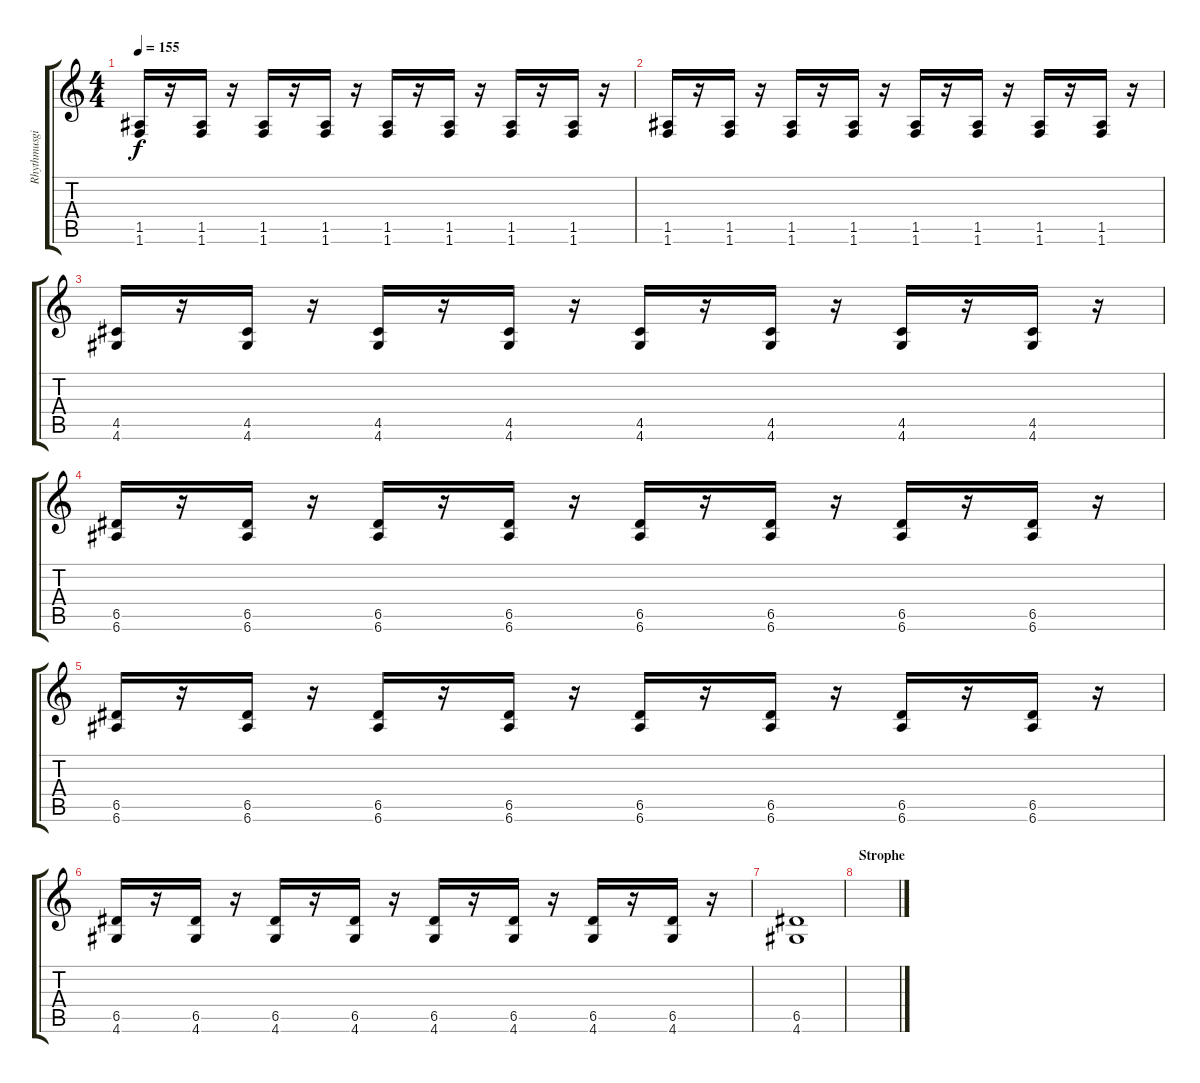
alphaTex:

\track ("Rhythmusgitarre" "Rhythmusgi") {instrument distortionguitar}
\staff {score tabs}
\tuning (E4 B3 G3 D3 A2 E2) {hide}
\ts (4 4)
\tempo 155
\clef g2
\ks c
(1.5 1.6).16{dy f} r.16 (1.5 1.6).16 r.16 (1.5 1.6).16 r.16 (1.5 1.6).16 r.16 (1.5 1.6).16 r.16 (1.5 1.6).16 r.16 (1.5 1.6).16 r.16 (1.5 1.6).16 r.16 |
(1.5 1.6).16 r.16 (1.5 1.6).16 r.16 (1.5 1.6).16 r.16 (1.5 1.6).16 r.16 (1.5 1.6).16 r.16 (1.5 1.6).16 r.16 (1.5 1.6).16 r.16 (1.5 1.6).16 r.16 |
(4.5 4.6).16 r.16 (4.5 4.6).16 r.16 (4.5 4.6).16 r.16 (4.5 4.6).16 r.16 (4.5 4.6).16 r.16 (4.5 4.6).16 r.16 (4.5 4.6).16 r.16 (4.5 4.6).16 r.16 |
(6.5 6.6).16 r.16 (6.5 6.6).16 r.16 (6.5 6.6).16 r.16 (6.5 6.6).16 r.16 (6.5 6.6).16 r.16 (6.5 6.6).16 r.16 (6.5 6.6).16 r.16 (6.5 6.6).16 r.16 |
(6.5 6.6).16 r.16 (6.5 6.6).16 r.16 (6.5 6.6).16 r.16 (6.5 6.6).16 r.16 (6.5 6.6).16 r.16 (6.5 6.6).16 r.16 (6.5 6.6).16 r.16 (6.5 6.6).16 r.16 |
(6.5 4.6).16 r.16 (6.5 4.6).16 r.16 (6.5 4.6).16 r.16 (6.5 4.6).16 r.16 (6.5 4.6).16 r.16 (6.5 4.6).16 r.16 (6.5 4.6).16 r.16 (6.5 4.6).16 r.16 |
(6.5 4.6).1 |
\section ("" "Strophe")
